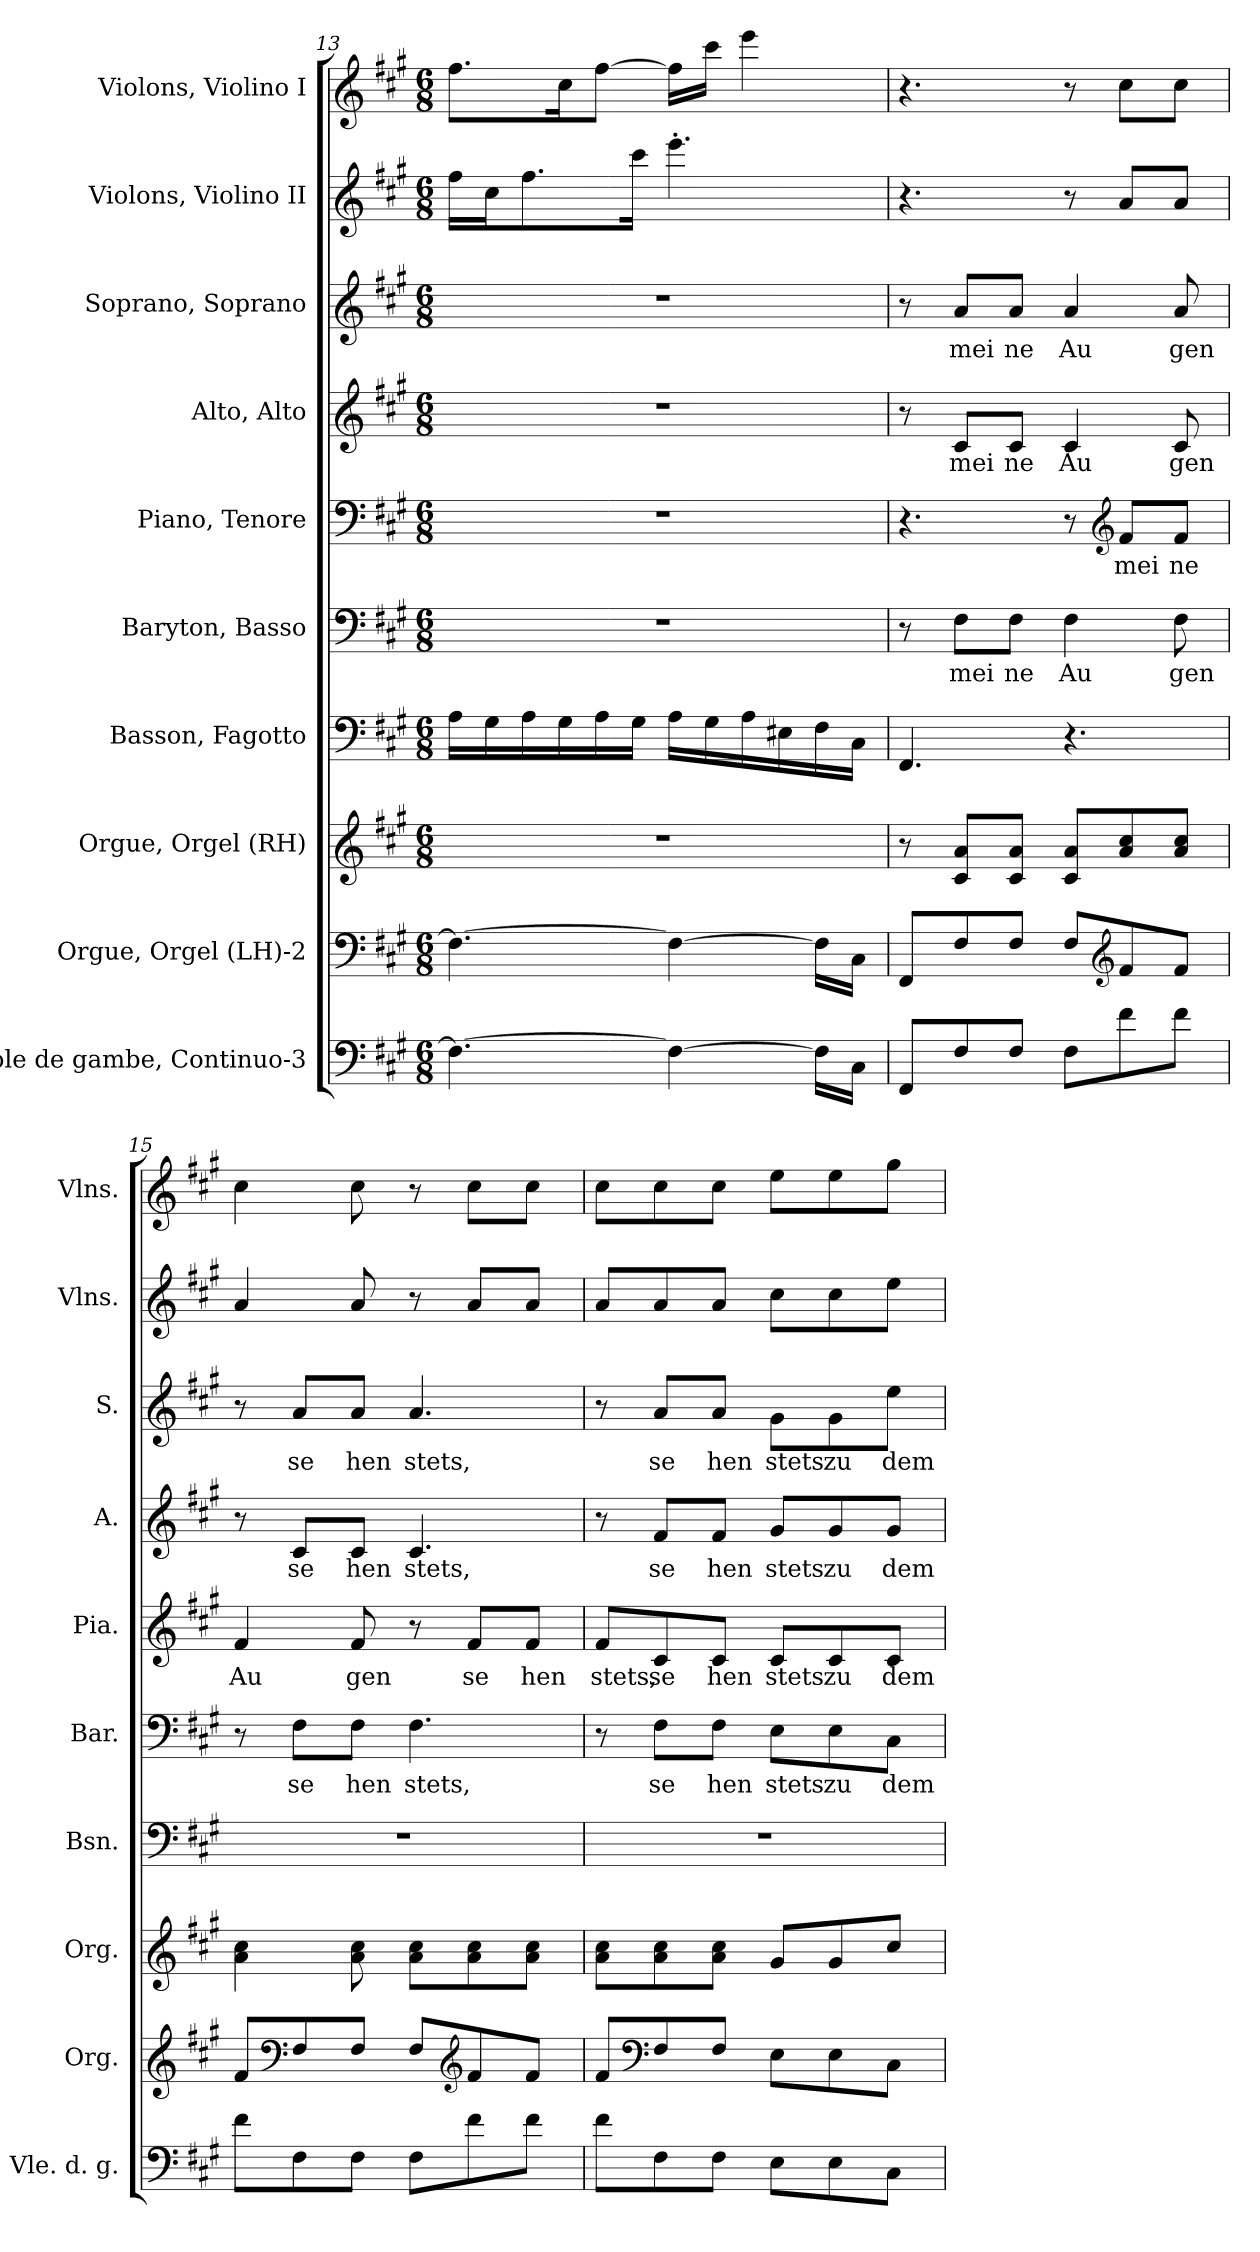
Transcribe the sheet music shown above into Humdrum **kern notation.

**kern	**kern	**kern	**kern	**kern	**text	**kern	**text	**kern	**text	**kern	**text	**kern	**kern
*part10	*part9	*part8	*part7	*part6	*part6	*part5	*part5	*part4	*part4	*part3	*part3	*part2	*part1
*staff10	*staff9	*staff8	*staff7	*staff6	*staff6	*staff5	*staff5	*staff4	*staff4	*staff3	*staff3	*staff2	*staff1
*I"Viole de gambe, Continuo-3	*I"Orgue, Orgel (LH)-2	*I"Orgue, Orgel (RH)	*I"Basson, Fagotto	*I"Baryton, Basso	*	*I"Piano, Tenore	*	*I"Alto, Alto	*	*I"Soprano, Soprano	*	*I"Violons, Violino II	*I"Violons, Violino I
*I'Vle. d. g.	*I'Org.	*I'Org.	*I'Bsn.	*I'Bar.	*	*I'Pia.	*	*I'A.	*	*I'S.	*	*I'Vlns.	*I'Vlns.
*clefF4	*clefF4	*clefG2	*clefF4	*clefF4	*	*clefF4	*	*clefG2	*	*clefG2	*	*clefG2	*clefG2
*k[f#c#g#]	*k[f#c#g#]	*k[f#c#g#]	*k[f#c#g#]	*k[f#c#g#]	*	*k[f#c#g#]	*	*k[f#c#g#]	*	*k[f#c#g#]	*	*k[f#c#g#]	*k[f#c#g#]
*M6/8	*M6/8	*M6/8	*M6/8	*M6/8	*	*M6/8	*	*M6/8	*	*M6/8	*	*M6/8	*M6/8
=13	=13	=13	=13	=13	=13	=13	=13	=13	=13	=13	=13	=13	=13
4.F#\_	4.F#\_	2.r	16A\LL	2.r	.	2.r	.	2.r	.	2.r	.	16ff#\LL	8.ff#\L
.	.	.	16G#\	.	.	.	.	.	.	.	.	16cc#\J	.
.	.	.	16A\	.	.	.	.	.	.	.	.	8.ff#\	.
.	.	.	16G#\	.	.	.	.	.	.	.	.	.	16cc#\K
.	.	.	16A\	.	.	.	.	.	.	.	.	.	[8ff#\J
.	.	.	16G#\JJ	.	.	.	.	.	.	.	.	16ccc#\Jk	.
4F#\_	4F#\_	.	16A\LL	.	.	.	.	.	.	.	.	4.eee'\	16ff#\LL]
.	.	.	16G#\	.	.	.	.	.	.	.	.	.	16ccc#\JJ
.	.	.	16A\	.	.	.	.	.	.	.	.	.	4eee\
.	.	.	16E#X\	.	.	.	.	.	.	.	.	.	.
16F#\LL]	16F#\LL]	.	16F#\	.	.	.	.	.	.	.	.	.	.
16C#\JJ	16C#\JJ	.	16C#\JJ	.	.	.	.	.	.	.	.	.	.
!!LO:PB:g=z
=14	=14	=14	=14	=14	=14	=14	=14	=14	=14	=14	=14	=14	=14
8FF#/L	8FF#/L	8r	4.FF#/	8r	.	4.r	.	8r	.	8r	.	4.r	4.r
8F#/	8F#/	8c#/ 8a/L	.	8F#\L	mei	.	.	8c#/L	mei	8a/L	mei	.	.
8F#/J	8F#/J	8c#/ 8a/J	.	8F#\J	ne	.	.	8c#/J	ne	8a/J	ne	.	.
8F#\L	8F#/L	8c#/ 8a/L	4.r	4F#\	Au	8r	.	4c#/	Au	4a/	Au	8r	8r
*	*clefG2	*	*	*	*	*clefG2	*	*	*	*	*	*	*
8f#\	8f#/	8a/ 8cc#/	.	.	.	8f#/L	mei	.	.	.	.	8a/L	8cc#\L
8f#\J	8f#/J	8a/ 8cc#/J	.	8F#\	gen	8f#/J	ne	8c#/	gen	8a/	gen	8a/J	8cc#\J
=15	=15	=15	=15	=15	=15	=15	=15	=15	=15	=15	=15	=15	=15
8f#\L	8f#/L	4a\ 4cc#\	2.r	8r	.	4f#/	Au	8r	.	8r	.	4a/	4cc#\
*	*clefF4	*	*	*	*	*	*	*	*	*	*	*	*
8F#\	8F#/	.	.	8F#\L	se	.	.	8c#/L	se	8a/L	se	.	.
8F#\J	8F#/J	8a\ 8cc#\	.	8F#\J	hen	8f#/	gen	8c#/J	hen	8a/J	hen	8a/	8cc#\
8F#\L	8F#/L	8a\ 8cc#\L	.	4.F#\	stets,	8r	.	4.c#/	stets,	4.a/	stets,	8r	8r
*	*clefG2	*	*	*	*	*	*	*	*	*	*	*	*
8f#\	8f#/	8a\ 8cc#\	.	.	.	8f#/L	se	.	.	.	.	8a/L	8cc#\L
8f#\J	8f#/J	8a\ 8cc#\J	.	.	.	8f#/J	hen	.	.	.	.	8a/J	8cc#\J
=16	=16	=16	=16	=16	=16	=16	=16	=16	=16	=16	=16	=16	=16
8f#\L	8f#/L	8a\ 8cc#\L	2.r	8r	.	8f#/L	stets,	8r	.	8r	.	8a/L	8cc#\L
*	*clefF4	*	*	*	*	*	*	*	*	*	*	*	*
8F#\	8F#/	8a\ 8cc#\	.	8F#\L	se	8c#/	se	8f#/L	se	8a/L	se	8a/	8cc#\
8F#\J	8F#/J	8a\ 8cc#\J	.	8F#\J	hen	8c#/J	hen	8f#/J	hen	8a/J	hen	8a/J	8cc#\J
8E\L	8E\L	8g#/L	.	8E\L	stets	8c#/L	stets	8g#/L	stets	8g#\L	stets	8cc#\L	8ee\L
8E\	8E\	8g#/	.	8E\	zu	8c#/	zu	8g#/	zu	8g#\	zu	8cc#\	8ee\
8C#\J	8C#\J	8cc#/J	.	8C#\J	dem	8c#/J	dem	8g#/J	dem	8ee\J	dem	8ee\J	8gg#\J
=	=	=	=	=	=	=	=	=	=	=	=	=	=
*-	*-	*-	*-	*-	*-	*-	*-	*-	*-	*-	*-	*-	*-
